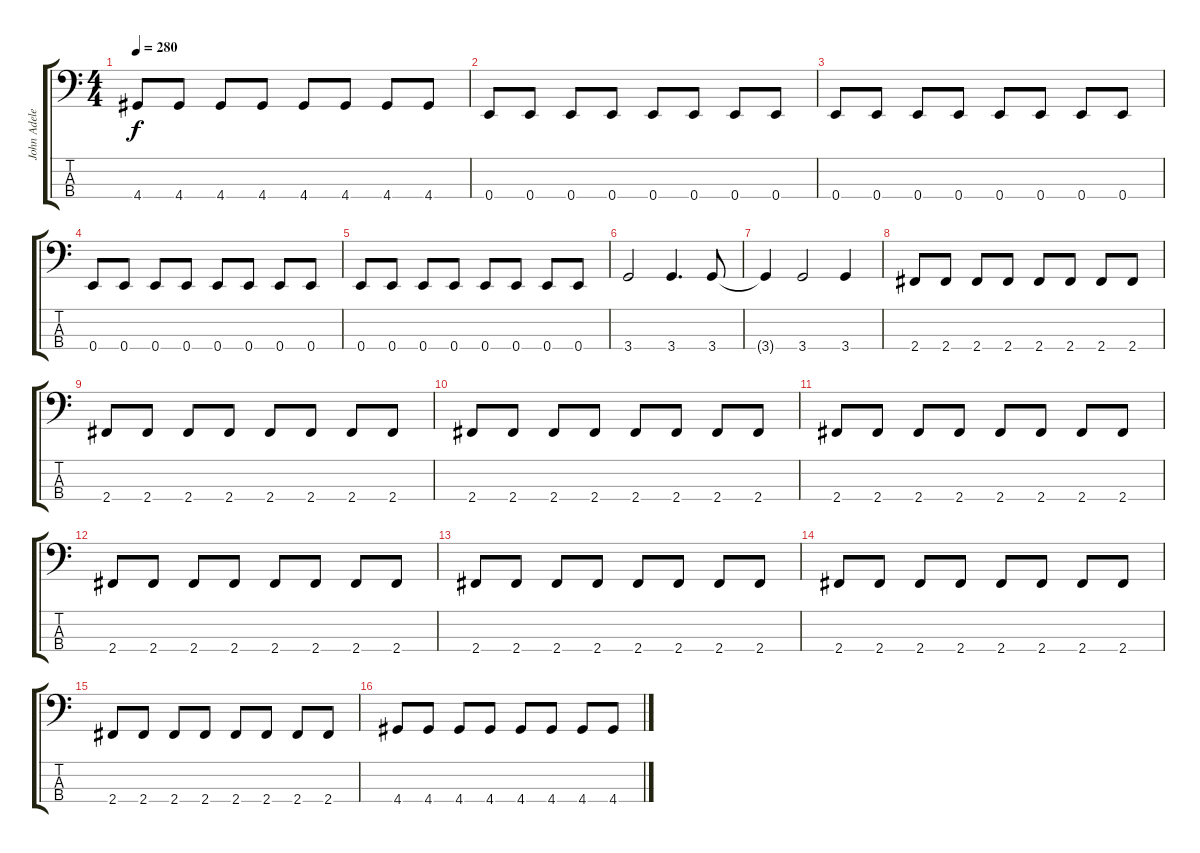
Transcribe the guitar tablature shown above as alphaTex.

\track ("John Adelerte (Bass)" "John Adele") {instrument electricbassfinger}
\staff {score tabs}
\tuning (G2 D2 A1 E1) {hide}
\ts (4 4)
\tempo 280
\clef f4
\ks c
4.4.8{dy f} 4.4.8 4.4.8 4.4.8 4.4.8 4.4.8 4.4.8 4.4.8 |
0.4.8 0.4.8 0.4.8 0.4.8 0.4.8 0.4.8 0.4.8 0.4.8 |
0.4.8 0.4.8 0.4.8 0.4.8 0.4.8 0.4.8 0.4.8 0.4.8 |
0.4.8 0.4.8 0.4.8 0.4.8 0.4.8 0.4.8 0.4.8 0.4.8 |
0.4.8 0.4.8 0.4.8 0.4.8 0.4.8 0.4.8 0.4.8 0.4.8 |
3.4.2 3.4.4{d} 3.4.8 |
3.4{t}.4 3.4.2 3.4.4 |
2.4.8 2.4.8 2.4.8 2.4.8 2.4.8 2.4.8 2.4.8 2.4.8 |
2.4.8 2.4.8 2.4.8 2.4.8 2.4.8 2.4.8 2.4.8 2.4.8 |
2.4.8 2.4.8 2.4.8 2.4.8 2.4.8 2.4.8 2.4.8 2.4.8 |
2.4.8 2.4.8 2.4.8 2.4.8 2.4.8 2.4.8 2.4.8 2.4.8 |
2.4.8 2.4.8 2.4.8 2.4.8 2.4.8 2.4.8 2.4.8 2.4.8 |
2.4.8 2.4.8 2.4.8 2.4.8 2.4.8 2.4.8 2.4.8 2.4.8 |
2.4.8 2.4.8 2.4.8 2.4.8 2.4.8 2.4.8 2.4.8 2.4.8 |
2.4.8 2.4.8 2.4.8 2.4.8 2.4.8 2.4.8 2.4.8 2.4.8 |
4.4.8 4.4.8 4.4.8 4.4.8 4.4.8 4.4.8 4.4.8 4.4.8
